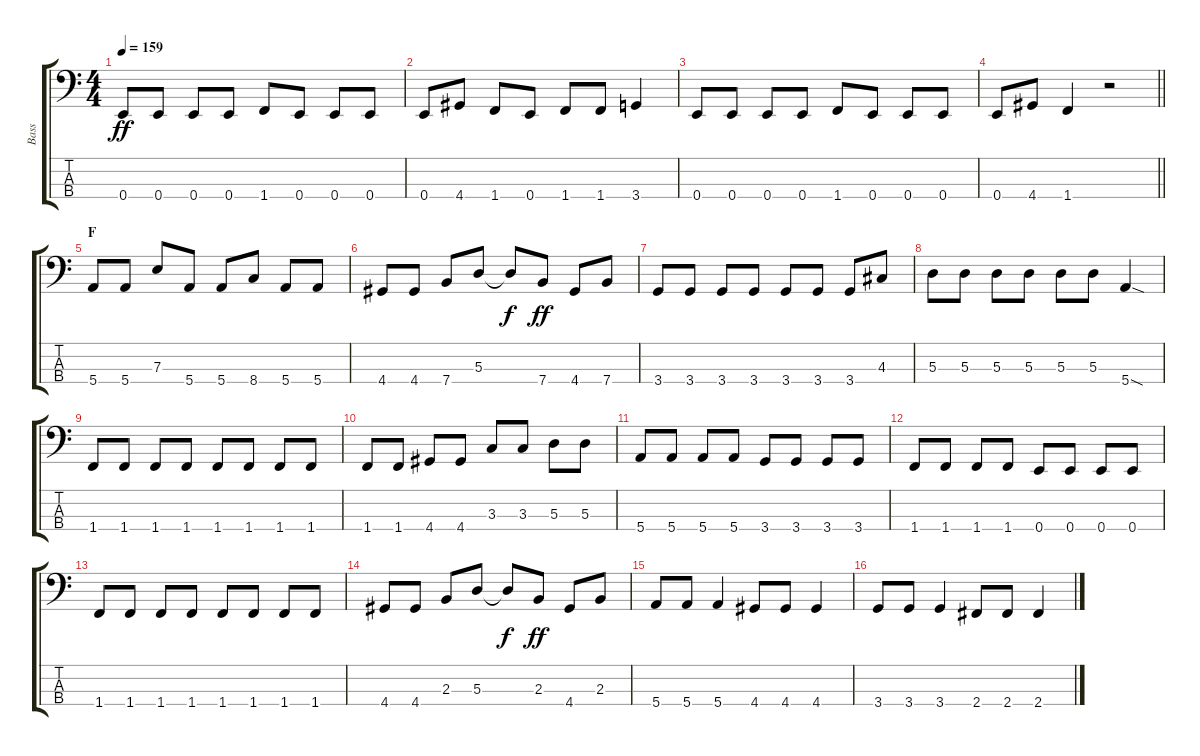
\track ("Bass" "Bass") {instrument electricbasspick}
\staff {score tabs}
\tuning (G2 D2 A1 E1) {hide}
\ts (4 4)
\tempo 159
\clef f4
\ks c
0.4.8{dy ff} 0.4.8 0.4.8 0.4.8 1.4.8 0.4.8 0.4.8 0.4.8 |
0.4.8 4.4.8 1.4.8 0.4.8 1.4.8 1.4.8 3.4.4 |
0.4.8 0.4.8 0.4.8 0.4.8 1.4.8 0.4.8 0.4.8 0.4.8 |
\barLineRight lightlight
0.4.8 4.4.8 1.4.4 r.2 |
\section ("" "F")
5.4.8 5.4.8 7.3.8 5.4.8 5.4.8 8.4.8 5.4.8 5.4.8 |
4.4.8 4.4.8 7.4.8 5.3.8 5.3{t}.8{dy f} 7.4.8{dy ff} 4.4.8 7.4.8 |
3.4.8 3.4.8 3.4.8 3.4.8 3.4.8 3.4.8 3.4.8 4.3.8 |
5.3.8 5.3.8 5.3.8 5.3.8 5.3.8 5.3.8 5.4{sod}.4 |
1.4.8 1.4.8 1.4.8 1.4.8 1.4.8 1.4.8 1.4.8 1.4.8 |
1.4.8 1.4.8 4.4.8 4.4.8 3.3.8 3.3.8 5.3.8 5.3.8 |
5.4.8 5.4.8 5.4.8 5.4.8 3.4.8 3.4.8 3.4.8 3.4.8 |
1.4.8 1.4.8 1.4.8 1.4.8 0.4.8 0.4.8 0.4.8 0.4.8 |
1.4.8 1.4.8 1.4.8 1.4.8 1.4.8 1.4.8 1.4.8 1.4.8 |
4.4.8 4.4.8 2.3.8 5.3.8 5.3{t}.8{dy f} 2.3.8{dy ff} 4.4.8 2.3.8 |
5.4.8 5.4.8 5.4.4 4.4.8 4.4.8 4.4.4 |
3.4.8 3.4.8 3.4.4 2.4.8 2.4.8 2.4.4
